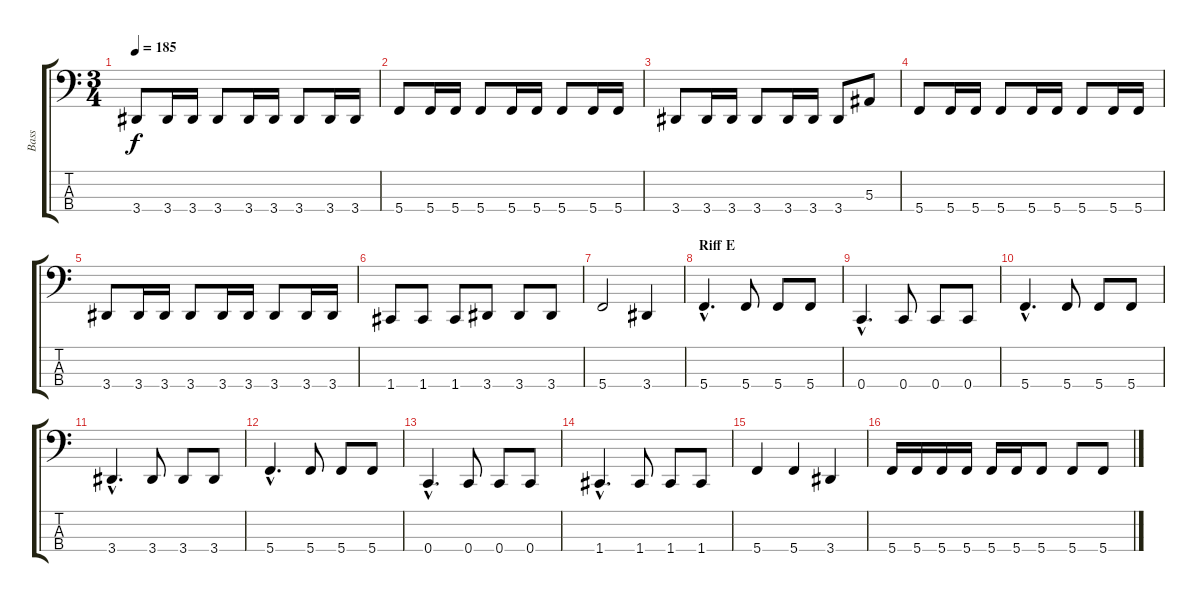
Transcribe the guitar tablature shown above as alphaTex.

\track ("Bass" "Bass") {instrument electricbassfinger}
\staff {score tabs}
\tuning (Eb2 Bb1 F1 C1) {hide}
\ts (3 4)
\tempo 185
\clef f4
\ks c
3.4.8{dy f} 3.4.16 3.4.16 3.4.8 3.4.16 3.4.16 3.4.8 3.4.16 3.4.16 |
5.4.8 5.4.16 5.4.16 5.4.8 5.4.16 5.4.16 5.4.8 5.4.16 5.4.16 |
3.4.8 3.4.16 3.4.16 3.4.8 3.4.16 3.4.16 3.4.8 5.3.8 |
5.4.8 5.4.16 5.4.16 5.4.8 5.4.16 5.4.16 5.4.8 5.4.16 5.4.16 |
3.4.8 3.4.16 3.4.16 3.4.8 3.4.16 3.4.16 3.4.8 3.4.16 3.4.16 |
1.4.8 1.4.8 1.4.8 3.4.8 3.4.8 3.4.8 |
5.4.2 3.4.4 |
\section ("" "Riff E")
5.4{hac}.4{d} 5.4.8 5.4.8 5.4.8 |
0.4{hac}.4{d} 0.4.8 0.4.8 0.4.8 |
5.4{hac}.4{d} 5.4.8 5.4.8 5.4.8 |
3.4{hac}.4{d} 3.4.8 3.4.8 3.4.8 |
5.4{hac}.4{d} 5.4.8 5.4.8 5.4.8 |
0.4{hac}.4{d} 0.4.8 0.4.8 0.4.8 |
1.4{hac}.4{d} 1.4.8 1.4.8 1.4.8 |
5.4.4 5.4.4 3.4.4 |
5.4.16 5.4.16 5.4.16 5.4.16 5.4.16 5.4.16 5.4.8 5.4.8 5.4.8
